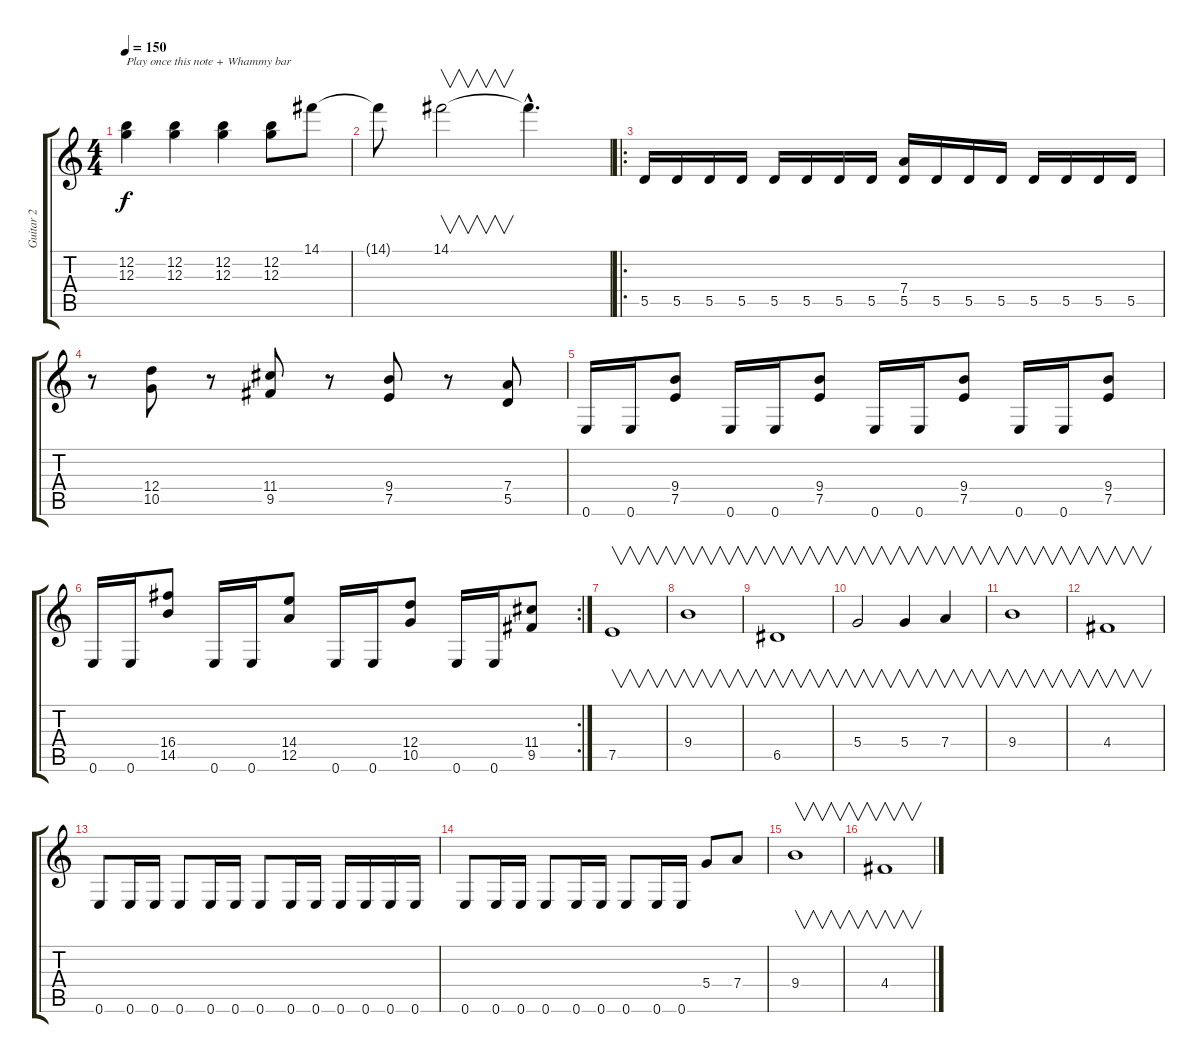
\track ("Guitar 2" "Guitar 2") {instrument distortionguitar}
\staff {score tabs}
\tuning (E4 B3 G3 D3 A2 E2) {hide}
\ts (4 4)
\tempo 150
\clef g2
\ks c
(12.2 12.3).4{txt "Play once this note + Whammy bar" dy f} (12.2 12.3).4 (12.2 12.3).4 (12.2 12.3).8 14.1.8 |
14.1{t}.8 14.1.2{v} 14.1{hac t}.4{d} |
\ro
5.5.16 5.5.16 5.5.16 5.5.16 5.5.16 5.5.16 5.5.16 5.5.16 (7.4 5.5).16 5.5.16 5.5.16 5.5.16 5.5.16 5.5.16 5.5.16 5.5.16 |
r.8 (12.4 10.5).8 r.8 (11.4 9.5).8 r.8 (9.4 7.5).8 r.8 (7.4 5.5).8 |
0.6.16 0.6.16 (9.4 7.5).8 0.6.16 0.6.16 (9.4 7.5).8 0.6.16 0.6.16 (9.4 7.5).8 0.6.16 0.6.16 (9.4 7.5).8 |
\rc 2
0.6.16 0.6.16 (16.4 14.5).8 0.6.16 0.6.16 (14.4 12.5).8 0.6.16 0.6.16 (12.4 10.5).8 0.6.16 0.6.16 (11.4 9.5).8 |
7.5.1{v} |
9.4.1{v} |
6.5.1{v} |
5.4.2{v} 5.4.4{v} 7.4.4{v} |
9.4.1{v} |
4.4.1{v} |
0.6.8 0.6.16 0.6.16 0.6.8 0.6.16 0.6.16 0.6.8 0.6.16 0.6.16 0.6.16 0.6.16 0.6.16 0.6.16 |
0.6.8 0.6.16 0.6.16 0.6.8 0.6.16 0.6.16 0.6.8 0.6.16 0.6.16 5.4.8 7.4.8 |
9.4.1{v} |
4.4.1{v}
